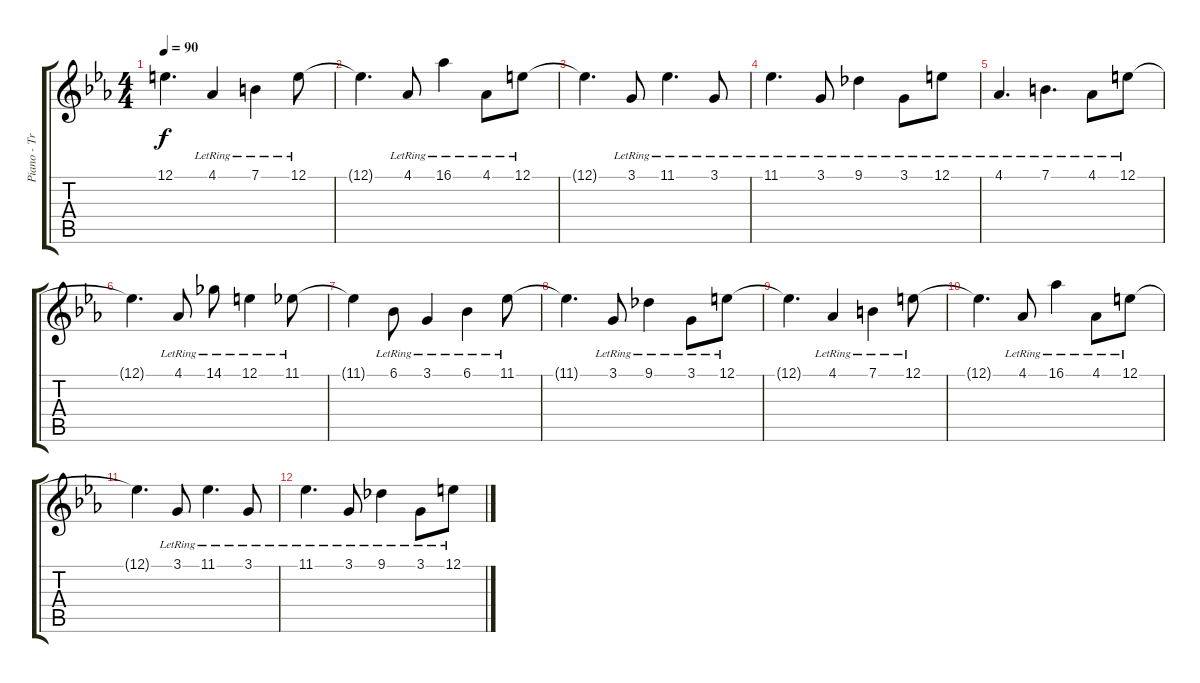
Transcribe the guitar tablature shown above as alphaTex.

\track ("Piano - Treble" "Piano - Tr") {instrument acousticgrandpiano}
\staff {score tabs}
\tuning (E4 B3 G3 D3 A2 E2) {hide}
\ts (4 4)
\tempo 90
\clef g2
\ks cminor
12.1{t}.4{d dy f} 4.1{lr}.4 7.1{lr}.4 12.1{lr}.8 |
12.1{t}.4{d} 4.1{lr}.8 16.1{lr}.4 4.1{lr}.8 12.1{lr}.8 |
12.1{t}.4{d} 3.1{lr}.8 11.1{lr}.4{d} 3.1{lr}.8 |
11.1{lr}.4{d} 3.1{lr}.8 9.1{lr}.4 3.1{lr}.8 12.1{lr}.8 |
4.1{lr}.4{d} 7.1{lr}.4{d} 4.1{lr}.8 12.1{lr}.8 |
12.1{t}.4{d} 4.1{lr}.8 14.1{lr}.8 12.1{lr}.4 11.1{lr}.8 |
11.1{t}.4 6.1{lr}.8 3.1{lr}.4 6.1{lr}.4 11.1{lr}.8 |
11.1{t}.4{d} 3.1{lr}.8 9.1{lr}.4 3.1{lr}.8 12.1{lr}.8 |
12.1{t}.4{d} 4.1{lr}.4 7.1{lr}.4 12.1{lr}.8 |
12.1{t}.4{d} 4.1{lr}.8 16.1{lr}.4 4.1{lr}.8 12.1{lr}.8 |
12.1{t}.4{d} 3.1{lr}.8 11.1{lr}.4{d} 3.1{lr}.8 |
11.1{lr}.4{d} 3.1{lr}.8 9.1{lr}.4 3.1{lr}.8 12.1{lr}.8
